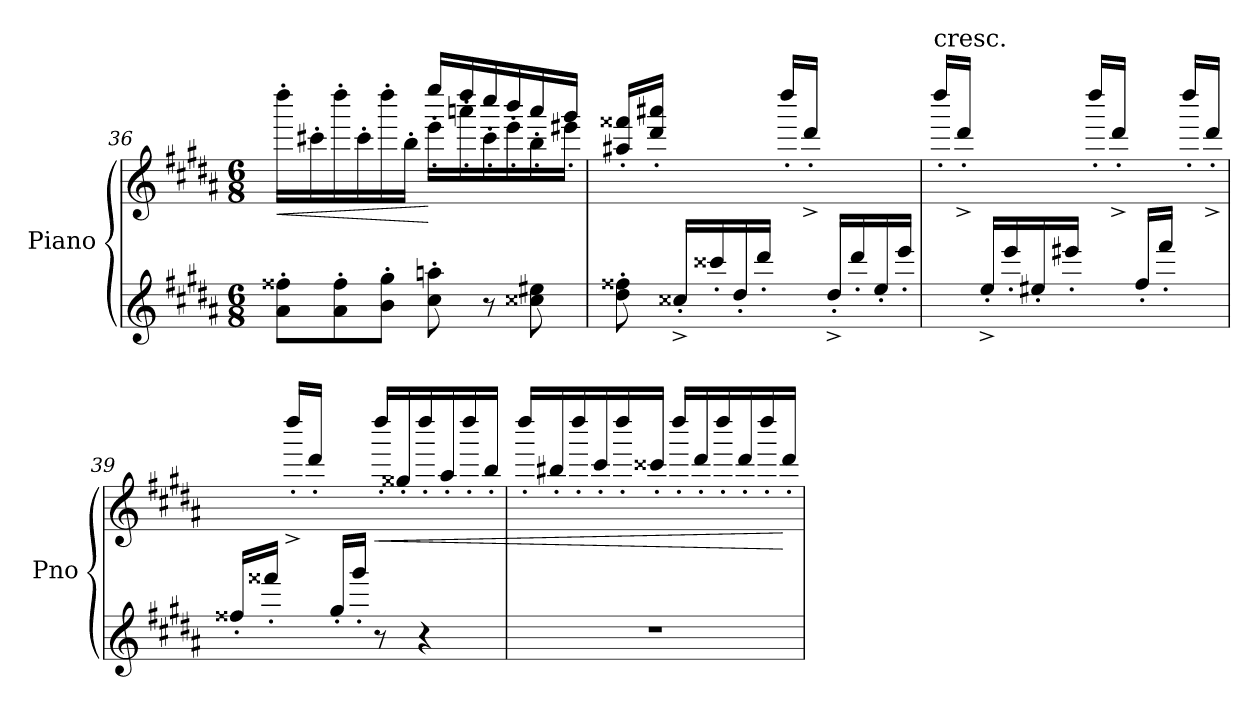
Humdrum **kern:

**kern	**kern	**dynam
*part1	*part1	*part1
*staff2	*staff1	*staff1/2
*I"Piano	*	*
*I'Pno	*	*
!!LO:LB:g=z
*clefG2	*clefG2	*
*k[f#c#g#d#a#]	*k[f#c#g#d#a#]	*
*B:	*B:	*
*M6/8	*M6/8	*
=36	=36	=36
!	!	!LO:HP:b
*	*^	*
8a#\' 8ff##X\'L	16dddd#'\LL	4.ryy	<
.	16ccc#X'\	.	.
8a#\' 8ff##\'	16dddd#'\	.	.
.	16ccc#'\	.	.
8b\' 8gg#\'J	16dddd#'\	.	.
.	16bb'\JJ	.	.
8cc#\' 8aan\'	16eee'\LL	16eeee'/LL	[
.	16aaan'\	16dddd#'/	.
8r	16ccc#'\	16cccc#'/	.
.	16eee'\	16bbb'/	.
8cc##X\ 8ee#X\	16bb'\	16aaa'/	.
.	16eee#X'\JJ	16ggg#'/JJ	.
*	*v	*v	*
!!LO:LB:g=z
=37	=37	=37
8dd#\' 8ff##X\'	16aa#X/' 16fff##X/'LL	.
.	16ddd#/' 16aaa#X/'JJ	.
16cc##X'^/LL	8ryy	.
16ccc##X'/	.	.
16dd#'/	8ryy	.
16ddd#'/JJ	.	.
8ryy	16dddd#'/LL	.
.	16ddd#'^/JJ	.
16dd#'^/LL	8ryy	.
16ddd#'/	.	.
16ee'/	8ryy	.
16eee'/JJ	.	.
=38	=38	=38
!	!LO:TX:a:t=cresc.	!
8ryy	16dddd#'/LL	.
.	16ddd#'^/JJ	.
16ee'^/LL	8ryy	.
16eee'/	.	.
16ee#X'/	8ryy	.
16eee#X'/JJ	.	.
8ryy	16dddd#'/LL	.
.	16ddd#'^/JJ	.
16ff#'/LL	8ryy	.
16fff#'/JJ	.	.
8ryy	16dddd#'/LL	.
.	16ddd#'^/JJ	.
!!LO:LB:g=z
=39	=39	=39
16ff##X'/LL	8ryy	.
16fff##X'/JJ	.	.
8ryy	16dddd#^'/LL	.
.	16ddd#'/JJ	.
16gg#'/LL	8ryy	.
16ggg#'/JJ	.	.
!	!	!LO:HP:b
8r	16dddd#'/LL	<
.	16gg##X'/	.
4r	16dddd#'/	.
.	16aa#'/	.
.	16dddd#'/	.
.	16bb'/JJ	.
!!LO:LB:g=z
=40	=40	=40
2.r	16dddd#'/LL	.
.	16bb#X'/	.
.	16dddd#'/	.
.	16ccc#'/	.
.	16dddd#'/	.
.	16ccc##X'/JJ	.
.	16dddd#'/LL	.
.	16ddd#'/	.
.	16dddd#'/	.
.	16ddd#'/	.
.	16dddd#'/	.
.	16ddd#'/JJ	[
=	=	=
*-	*-	*-
